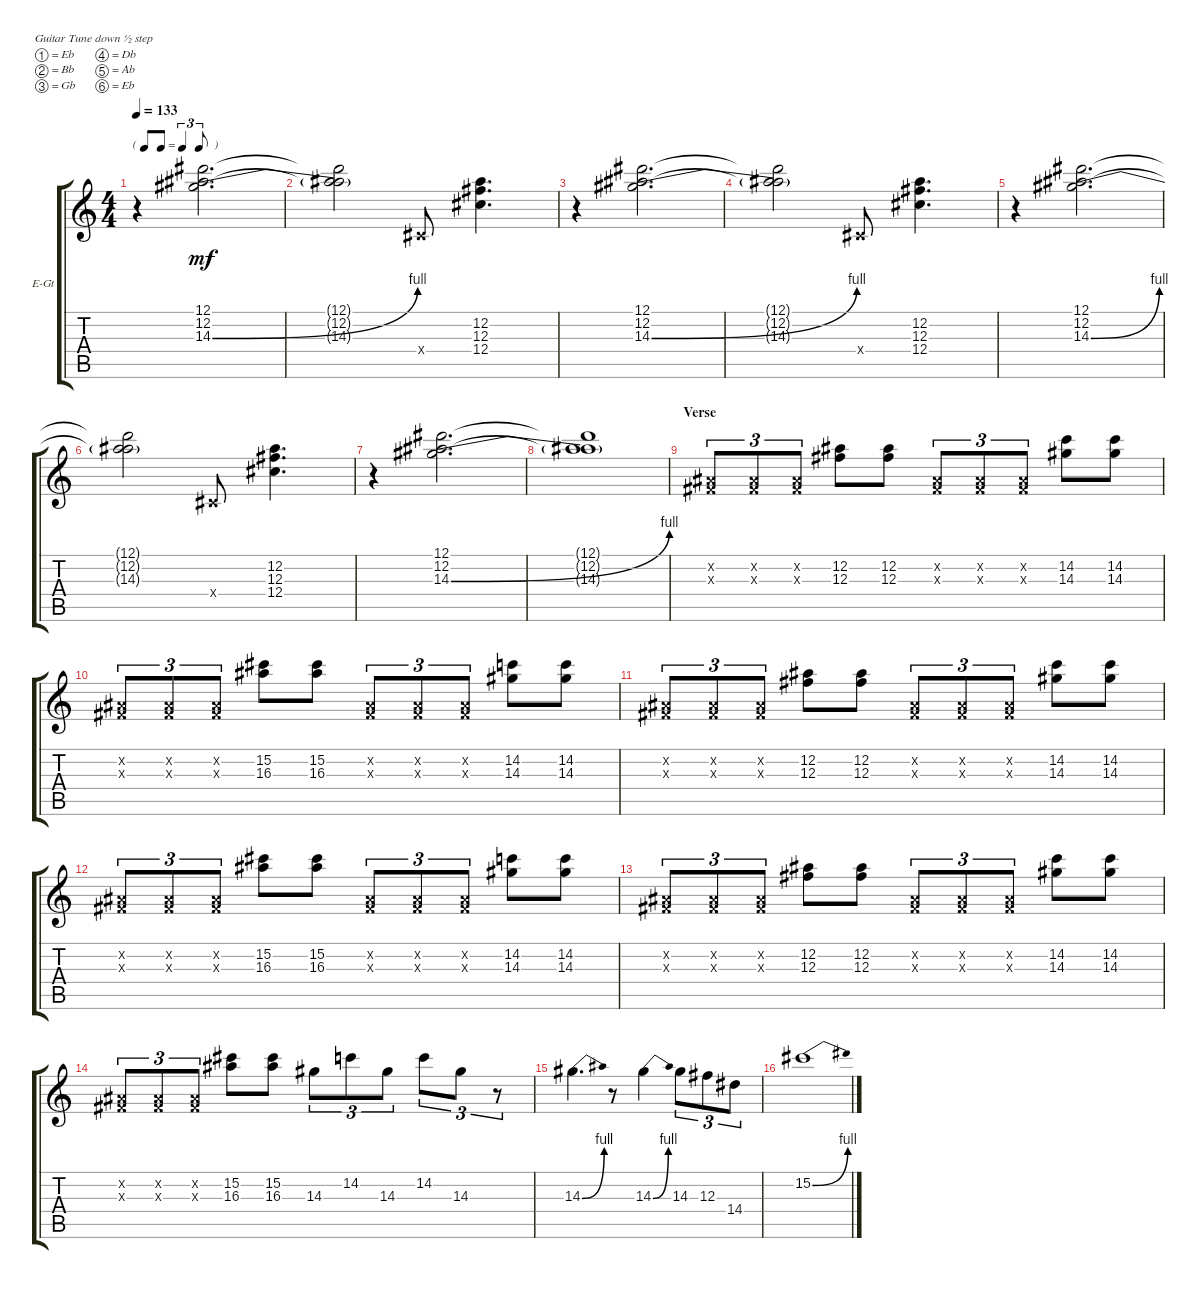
\defaultSystemsLayout 4
\bracketExtendMode groupsimilarinstruments
\firstSystemTrackNameOrientation horizontal
\otherSystemsTrackNameOrientation horizontal
\track ("ACE FREHLEY" "E-Gt") {solo instrument distortionguitar}
\staff {score tabs}
\tuning (Eb4 Bb3 Gb3 Db3 Ab2 Eb2)
\ts (4 4)
\tf triplet8th
\tempo 133
\clef g2
\ks c
r.4{dy mf} (14.3{be (bend 0 0 15 4)} 12.2 12.1).2{d} |
(14.3{t} 12.2{t} 12.1{t}).2 0.4{x}.8 (12.3 12.2 12.4).4{d} |
r.4 (14.3{be (bend 0 0 15 4)} 12.2 12.1).2{d} |
(14.3{t} 12.2{t} 12.1{t}).2 0.4{x}.8 (12.3 12.2 12.4).4{d} |
r.4 (14.3{be (bend 0 0 15 4)} 12.2 12.1).2{d} |
(14.3{t} 12.2{t} 12.1{t}).2 0.4{x}.8 (12.3 12.2 12.4).4{d} |
r.4 (14.3{be (bend 0 0 15 4)} 12.2 12.1).2{d} |
(14.3{t} 12.2{t} 12.1{t}).1 |
\section ("" "Verse")
(0.2{x} 0.3{x}).8{tu (3 2)} (0.2{x} 0.3{x}).8{tu (3 2)} (0.2{x} 0.3{x}).8{tu (3 2)} (12.3 12.2).8 (12.2 12.3).8 (0.2{x} 0.3{x}).8{tu (3 2)} (0.2{x} 0.3{x}).8{tu (3 2)} (0.2{x} 0.3{x}).8{tu (3 2)} (14.3 14.2).8 (14.2 14.3).8 |
(0.2{x} 0.3{x}).8{tu (3 2)} (0.2{x} 0.3{x}).8{tu (3 2)} (0.2{x} 0.3{x}).8{tu (3 2)} (16.3 15.2).8 (15.2 16.3).8 (0.2{x} 0.3{x}).8{tu (3 2)} (0.2{x} 0.3{x}).8{tu (3 2)} (0.2{x} 0.3{x}).8{tu (3 2)} (14.3 14.2).8 (14.2 14.3).8 |
(0.2{x} 0.3{x}).8{tu (3 2)} (0.2{x} 0.3{x}).8{tu (3 2)} (0.2{x} 0.3{x}).8{tu (3 2)} (12.3 12.2).8 (12.2 12.3).8 (0.2{x} 0.3{x}).8{tu (3 2)} (0.2{x} 0.3{x}).8{tu (3 2)} (0.2{x} 0.3{x}).8{tu (3 2)} (14.3 14.2).8 (14.2 14.3).8 |
(0.2{x} 0.3{x}).8{tu (3 2)} (0.2{x} 0.3{x}).8{tu (3 2)} (0.2{x} 0.3{x}).8{tu (3 2)} (16.3 15.2).8 (15.2 16.3).8 (0.2{x} 0.3{x}).8{tu (3 2)} (0.2{x} 0.3{x}).8{tu (3 2)} (0.2{x} 0.3{x}).8{tu (3 2)} (14.3 14.2).8 (14.2 14.3).8 |
(0.2{x} 0.3{x}).8{tu (3 2)} (0.2{x} 0.3{x}).8{tu (3 2)} (0.2{x} 0.3{x}).8{tu (3 2)} (12.3 12.2).8 (12.2 12.3).8 (0.2{x} 0.3{x}).8{tu (3 2)} (0.2{x} 0.3{x}).8{tu (3 2)} (0.2{x} 0.3{x}).8{tu (3 2)} (14.3 14.2).8 (14.2 14.3).8 |
(0.2{x} 0.3{x}).8{tu (3 2)} (0.2{x} 0.3{x}).8{tu (3 2)} (0.2{x} 0.3{x}).8{tu (3 2)} (16.3 15.2).8 (15.2 16.3).8 14.3.8{tu (3 2)} 14.2.8{tu (3 2)} 14.3.8{tu (3 2)} 14.2.8{tu (3 2)} 14.3.8{tu (3 2)} r.8{tu (3 2)} |
14.3{be (bend 0 0 15 4)}.4{d} r.8 14.3{be (bend 0 0 15 4)}.4 14.3.8{tu (3 2)} 12.3.8{tu (3 2)} 14.4.8{tu (3 2)} |
15.2{be (bend 0 0 15 4)}.1
